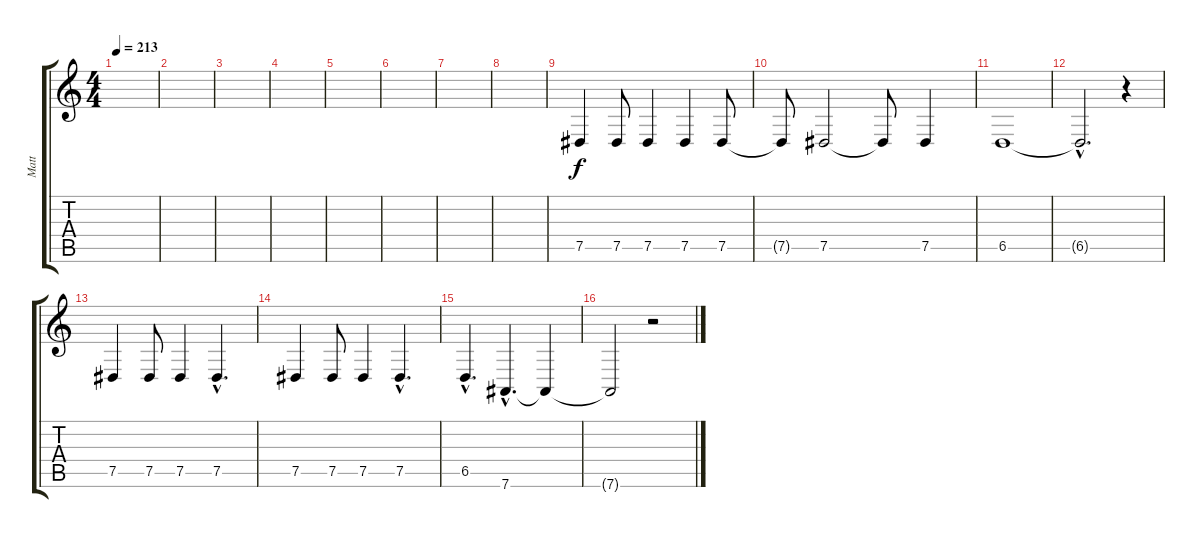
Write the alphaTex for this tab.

\track ("Matt" "Matt") {instrument lead1square}
\staff {score tabs}
\tuning (Eb4 Bb3 Gb3 Db3 Ab2 Eb2) {hide}
\ts (4 4)
\tempo 213
\tempo 136
\tempo 213
\clef g2
\ks c
|
|
|
|
|
|
|
|
7.5.4 7.5.8 7.5.4 7.5.4 7.5.8 |
7.5{t}.8 7.5.2 7.5{t}.8 7.5.4 |
6.5.1 |
6.5{hac t}.2{d} r.4 |
7.5.4 7.5.8 7.5.4 7.5{hac}.4{d} |
7.5.4 7.5.8 7.5.4 7.5{hac}.4{d} |
6.5{hac}.4{d} 7.6{hac}.4{d} 7.6{t}.4 |
7.6{t}.2 r.2
